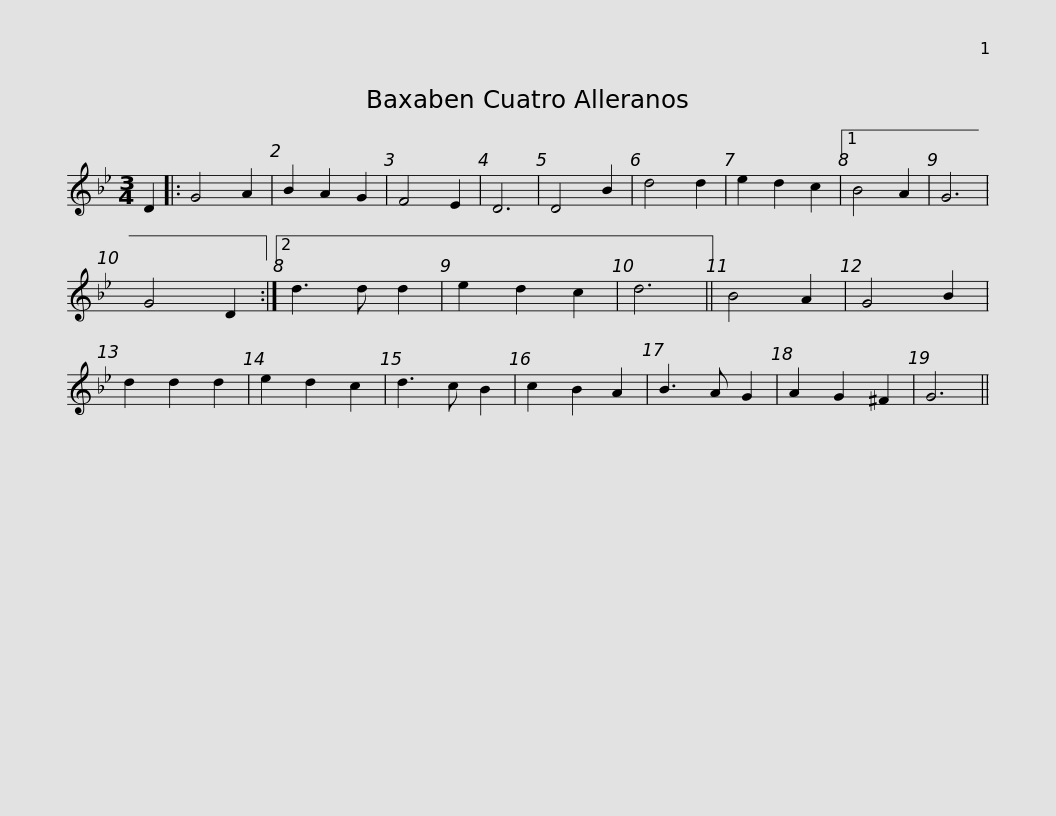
X:1
L:1/8
M:3/4
I:linebreak $
K:Gmin
V:1 treble
V:1
 D2 |: G4 A2 | B2 A2 G2 | F4 E2 | D6 | %5
 D4 B2 | d4 d2 | e2 d2 c2 |1 B4 A2 | G6 | %10
 G4 D2 :|2 d3 d d2 | e2 d2 c2 | d6 || B4 A2 |$ %15
 G4 B2 | d2 d2 d2 | e2 d2 c2 | d3 c B2 | c2 B2 A2 | %20
 B3 A G2 | A2 G2 ^F2 | G6 || %23
